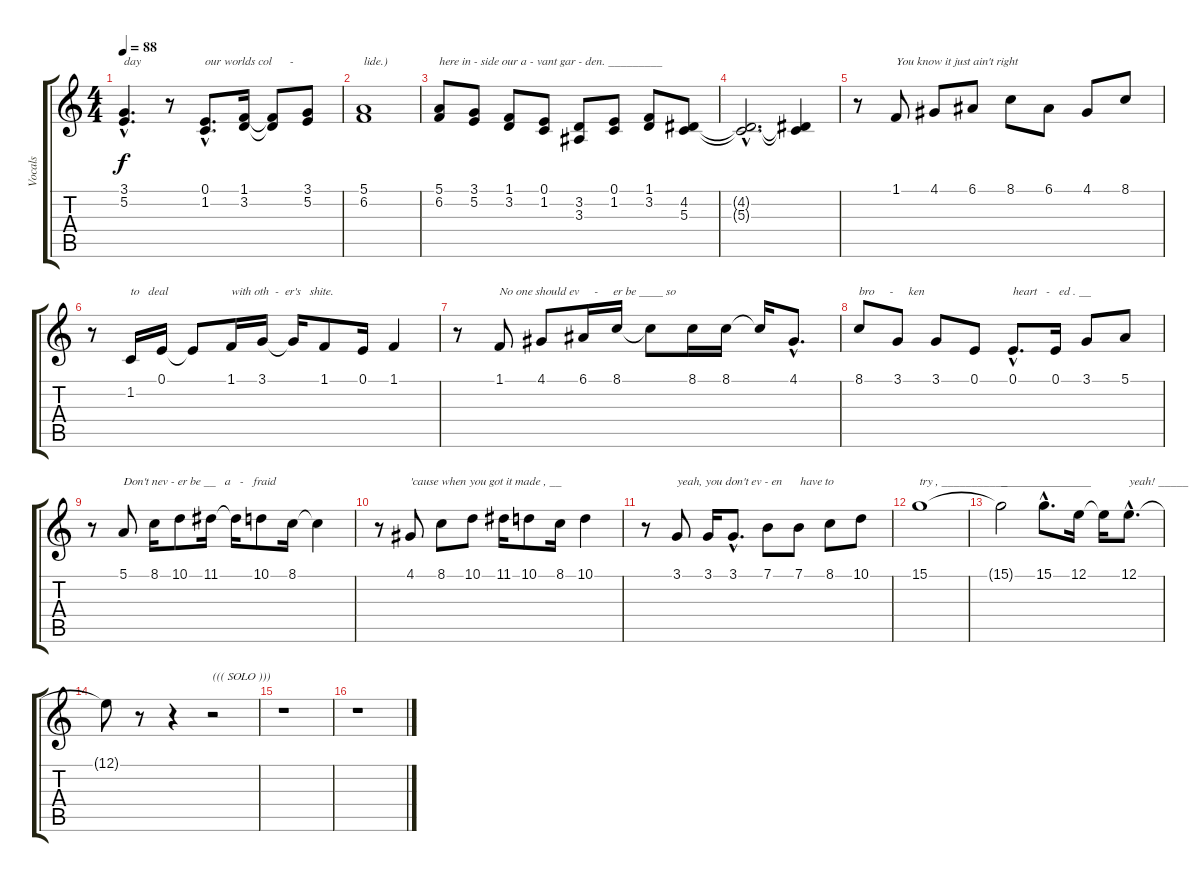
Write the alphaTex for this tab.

\track ("Vocals" "Vocals") {instrument lead2sawtooth}
\staff {score tabs}
\tuning (E4 B3 G3 D3 A2 E2) {hide}
\ts (4 4)
\tempo 88
\clef g2
\ks c
(3.1{hac} 5.2{hac}).4{d txt "day" dy f} r.8 (0.1{hac} 1.2{hac}).8{d txt "our worlds col      -"} (1.1 3.2).16 (1.1{t} 3.2{t}).8 (3.1 5.2).8 |
(5.1 6.2).1{txt "lide.)"} |
(5.1 6.2).8{txt "here in - side our a - vant gar - den. _________"} (3.1 5.2).8 (1.1 3.2).8 (0.1 1.2).8 (3.2 3.3).8 (0.1 1.2).8 (1.1 3.2).8 (4.2 5.3).8 |
(4.2{hac t} 5.3{hac t}).2{d} (4.2{t} 5.3{t}).4 |
r.8 1.1.8{txt "You know it just ain't right"} 4.1.8 6.1.8 8.1.8 6.1.8 4.1.8 8.1.8 |
r.8 1.2.16{txt "to   deal"} 0.1.16 0.1{t}.8 1.1.16{txt "with oth  -  er's   shite."} 3.1.16 3.1{t}.16 1.1.8 0.1.16 1.1.4 |
r.8 1.1.8{txt "No one should ev     -     er be ____ so"} 4.1.8 6.1.16 8.1.16 8.1{t}.8 8.1.16 8.1.16 8.1{t}.16 4.1{hac}.8{d} |
8.1.8{txt "bro     -     ken"} 3.1.8 3.1.8 0.1.8 0.1{hac}.8{d txt "heart   -   ed . __"} 0.1.16 3.1.8 5.1.8 |
r.8 5.1.8{txt "Don't nev - er be __   a   -   fraid"} 8.1.16 10.1.8 11.1.16 11.1{t}.16 10.1.8 8.1.16 8.1{t}.4 |
r.8 4.1.8{txt "'cause when you got it made , __"} 8.1.8 10.1.8 11.1.16 10.1.8 8.1.16 10.1.4 |
r.8 3.1.8{txt "yeah, you don't ev - en      have to"} 3.1.16 3.1{hac}.8{d} 7.1.8 7.1.8 8.1.8 10.1.8 |
15.1.1{txt "try , ___________" volume 2} |
15.1{t}.2{txt "_______________"} 15.1{hac}.8{d} 12.1.16 12.1{t}.16 12.1{hac}.8{d txt "yeah! _____"} |
12.1{t}.8 r.8 r.4 r.2{txt "((( SOLO )))" volume 14} |
r.1 |
r.1
